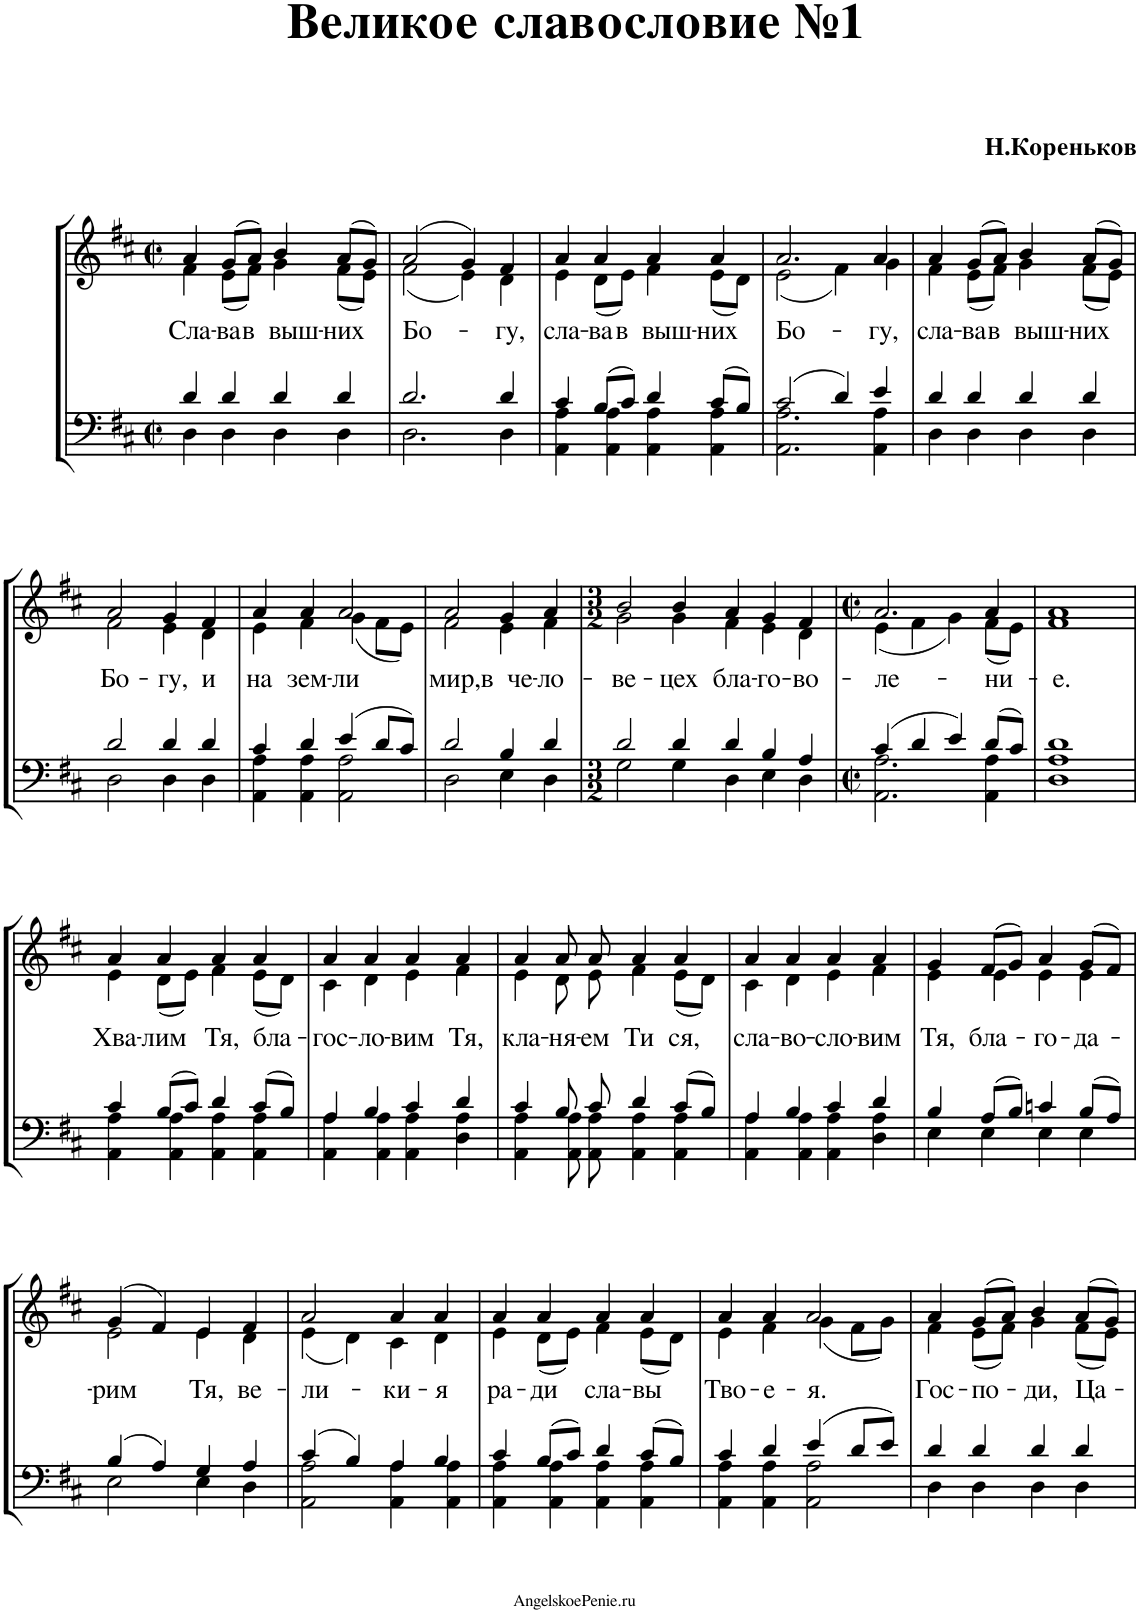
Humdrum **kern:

**kern	**kern	**text
*part1	*part1	*part1
*staff2	*staff1	*staff1
*I"Piano	*	*
*I'Pno.	*	*
*clefF4	*clefG2	*
*k[f#c#]	*k[f#c#]	*
*M2/2	*M2/2	*
*met(c|)	*met(c|)	*
=1	=1	=1
*^	*^	*
!	!	!	!	!LO:LY:b
4d/	4D\	4a/	4f#\	Сла-
!	!	!	!	!LO:LY:b
4d/	4D\	(8g/L	(8e\L	-ва
.	.	8a/J)	8f#\J)	.
!	!	!	!	!LO:LY:b
4d/	4D\	4b/	4g\	в выш-
!	!	!	!	!LO:LY:b
4d/	4D\	(8a/L	(8f#\L	-них
.	.	8g/J)	8e\J)	.
=2	=2	=2	=2	=2
!	!	!	!	!LO:LY:b
2.d/	2.D\	(2a/	(2f#\	Бо-
.	.	4g/)	4e\)	.
!	!	!	!	!LO:LY:b
4d/	4D\	4f#/	4d\	-гу,
=3	=3	=3	=3	=3
!	!	!	!	!LO:LY:b
4c#/	4AA\ 4A\	4a/	4e\	сла-
!	!	!	!	!LO:LY:b
8B/L	4AA\ 4A\	4a/	(8d\L	-ва
8c#/J	.	.	8e\J)	.
!	!	!	!	!LO:LY:b
4d/	4AA\ 4A\	4a/	4f#\	в выш-
!	!	!	!	!LO:LY:b
8c#/L	4AA\ 4A\	4a/	(8e\L	-них
8B/J	.	.	8d\J)	.
=4	=4	=4	=4	=4
!	!	!	!	!LO:LY:b
2c#/	2.AA\ 2.A\	2.a/	(2e\	Бо-
4d/	.	.	4f#\)	.
!	!	!	!	!LO:LY:b
4e/	4AA\ 4A\	4a/	4g\	-гу,
=5	=5	=5	=5	=5
!	!	!	!	!LO:LY:b
4d/	4D\	4a/	4f#\	сла-
!	!	!	!	!LO:LY:b
4d/	4D\	(8g/L	(8e\L	-ва
.	.	8a/J)	8f#\J)	.
!	!	!	!	!LO:LY:b
4d/	4D\	4b/	4g\	в выш-
!	!	!	!	!LO:LY:b
4d/	4D\	(8a/L	(8f#\L	-них
.	.	8g/J)	8e\J)	.
!!LO:LB:g=z	!!
=6	=6	=6	=6	=6
!	!	!	!	!LO:LY:b
2d/	2D\	2a/	2f#\	Бо-
!	!	!	!	!LO:LY:b
4d/	4D\	4g/	4e\	-гу,
!	!	!	!	!LO:LY:b
4d/	4D\	4f#/	4d\	и
=7	=7	=7	=7	=7
!	!	!	!	!LO:LY:b
4c#/	4AA\ 4A\	4a/	4e\	на
!	!	!	!	!LO:LY:b
4d/	4AA\ 4A\	4a/	4f#\	зем-
!	!	!	!	!LO:LY:b
4e/	2AA\ 2A\	2a/	(4g\	-ли
8d/L	.	.	8f#\L	.
8c#/J	.	.	8e\J)	.
=8	=8	=8	=8	=8
!	!	!	!	!LO:LY:b
2d/	2D\	2a/	2f#\	мир,
!	!	!	!	!LO:LY:b
4B/	4E\	4g/	4e\	в че-
!	!	!	!	!LO:LY:b
4d/	4D\	4a/	4f#\	-ло-
=9	=9	=9	=9	=9
*M3/2	*	*M3/2	*	*
!	!	!	!	!LO:LY:b
2d/	2G\	2b/	2g\	-ве-
!	!	!	!	!LO:LY:b
4d/	4G\	4b/	4g\	-цех
!	!	!	!	!LO:LY:b
4d/	4D\	4a/	4f#\	бла-
!	!	!	!	!LO:LY:b
4B/	4E\	4g/	4e\	-го-
!	!	!	!	!LO:LY:b
4A/	4D\	4f#/	4d\	-во-
=10	=10	=10	=10	=10
*M2/2	*	*M2/2	*	*
*met(c|)	*	*met(c|)	*	*
!	!	!	!	!LO:LY:b
4c#/	2.AA\ 2.A\	2.a/	(4e\	-ле-
4d/	.	.	4f#\	.
4e/	.	.	4g\)	.
!	!	!	!	!LO:LY:b
8d/L	4AA\ 4A\	4a/	(8f#\L	-ни-
8c#/J	.	.	8e\J)	.
=11	=11	=11	=11	=11
!	!	!	!	!LO:LY:b
1d	1D 1A	1a	1f#	-е.
!!LO:LB:g=z	!!
=12	=12	=12	=12	=12
!	!	!	!	!LO:LY:b
4c#/	4AA\ 4A\	4a/	4e\	Хва-
!	!	!	!	!LO:LY:b
8B/L	4AA\ 4A\	4a/	(8d\L	-лим
8c#/J	.	.	8e\J)	.
!	!	!	!	!LO:LY:b
4d/	4AA\ 4A\	4a/	4f#\	Тя,
!	!	!	!	!LO:LY:b
8c#/L	4AA\ 4A\	4a/	(8e\L	бла-
8B/J	.	.	8d\J)	.
=13	=13	=13	=13	=13
!	!	!	!	!LO:LY:b
4A/	4AA\ 4A\	4a/	4c#\	-гос-
!	!	!	!	!LO:LY:b
4B/	4AA\ 4A\	4a/	4d\	-ло-
!	!	!	!	!LO:LY:b
4c#/	4AA\ 4A\	4a/	4e\	-вим
!	!	!	!	!LO:LY:b
4d/	4D\ 4A\	4a/	4f#\	Тя,
=14	=14	=14	=14	=14
!	!	!	!	!LO:LY:b
4c#/	4AA\ 4A\	4a/	4e\	кла-
!	!	!	!	!LO:LY:b
8B/	8AA\ 8A\	8a/	8d\	-ня-
!	!	!	!	!LO:LY:b
8c#/	8AA\ 8A\	8a/	8e\	-ем
!	!	!	!	!LO:LY:b
4d/	4AA\ 4A\	4a/	4f#\	Ти
!	!	!	!	!LO:LY:b
8c#/L	4AA\ 4A\	4a/	(8e\L	ся,
8B/J	.	.	8d\J)	.
=15	=15	=15	=15	=15
!	!	!	!	!LO:LY:b
4A/	4AA\ 4A\	4a/	4c#\	сла-
!	!	!	!	!LO:LY:b
4B/	4AA\ 4A\	4a/	4d\	-во-
!	!	!	!	!LO:LY:b
4c#/	4AA\ 4A\	4a/	4e\	-сло-
!	!	!	!	!LO:LY:b
4d/	4D\ 4A\	4a/	4f#\	-вим
=16	=16	=16	=16	=16
!	!	!	!	!LO:LY:b
4B/	4E\	4g/	4e\	Тя,
!	!	!	!	!LO:LY:b
8A/L	4E\	(8f#/L	4e\	бла-
8B/J	.	8g/J)	.	.
!	!	!	!	!LO:LY:b
4cn/	4E\	4a/	4e\	-го-
!	!	!	!	!LO:LY:b
8B/L	4E\	(8g/L	4e\	-да-
8A/J	.	8f#/J)	.	.
!!LO:LB:g=z	!!
=17	=17	=17	=17	=17
!	!	!	!	!LO:LY:b
4B/	2E\	(4g/	2e\	-рим
4A/	.	4f#/)	.	.
!	!	!	!	!LO:LY:b
4G/	4E\	4e/	4e\	Тя,
!	!	!	!	!LO:LY:b
4A/	4D\	4f#/	4d\	ве-
=18	=18	=18	=18	=18
!	!	!	!	!LO:LY:b
4c#/	2AA\ 2A\	2a/	(4e\	-ли-
4B/	.	.	4d\)	.
!	!	!	!	!LO:LY:b
4A/	4AA\ 4A\	4a/	4c#\	-ки-
!	!	!	!	!LO:LY:b
4B/	4AA\ 4A\	4a/	4d\	-я
=19	=19	=19	=19	=19
!	!	!	!	!LO:LY:b
4c#/	4AA\ 4A\	4a/	4e\	ра-
!	!	!	!	!LO:LY:b
8B/L	4AA\ 4A\	4a/	(8d\L	-ди
8c#/J	.	.	8e\J)	.
!	!	!	!	!LO:LY:b
4d/	4AA\ 4A\	4a/	4f#\	сла-
!	!	!	!	!LO:LY:b
8c#/L	4AA\ 4A\	4a/	(8e\L	-вы
8B/J	.	.	8d\J)	.
=20	=20	=20	=20	=20
!	!	!	!	!LO:LY:b
4c#/	4AA\ 4A\	4a/	4e\	Тво-
!	!	!	!	!LO:LY:b
4d/	4AA\ 4A\	4a/	4f#\	-е-
!	!	!	!	!LO:LY:b
4e/	2AA\ 2A\	2a/	(4g\	-я.
8d/L	.	.	8f#\L	.
8e/J	.	.	8g\J)	.
=21	=21	=21	=21	=21
!	!	!	!	!LO:LY:b
4d/	4D\	4a/	4f#\	Гос-
!	!	!	!	!LO:LY:b
4d/	4D\	(8g/L	(8e\L	-по-
.	.	8a/J)	8f#\J)	.
!	!	!	!	!LO:LY:b
4d/	4D\	4b/	4g\	-ди,
!	!	!	!	!LO:LY:b
4d/	4D\	(8a/L	(8f#\L	Ца-
.	.	8g/J)	8e\J)	.
*v	*v	*	*	*
*	*v	*v	*
=	=	=
*-	*-	*-
